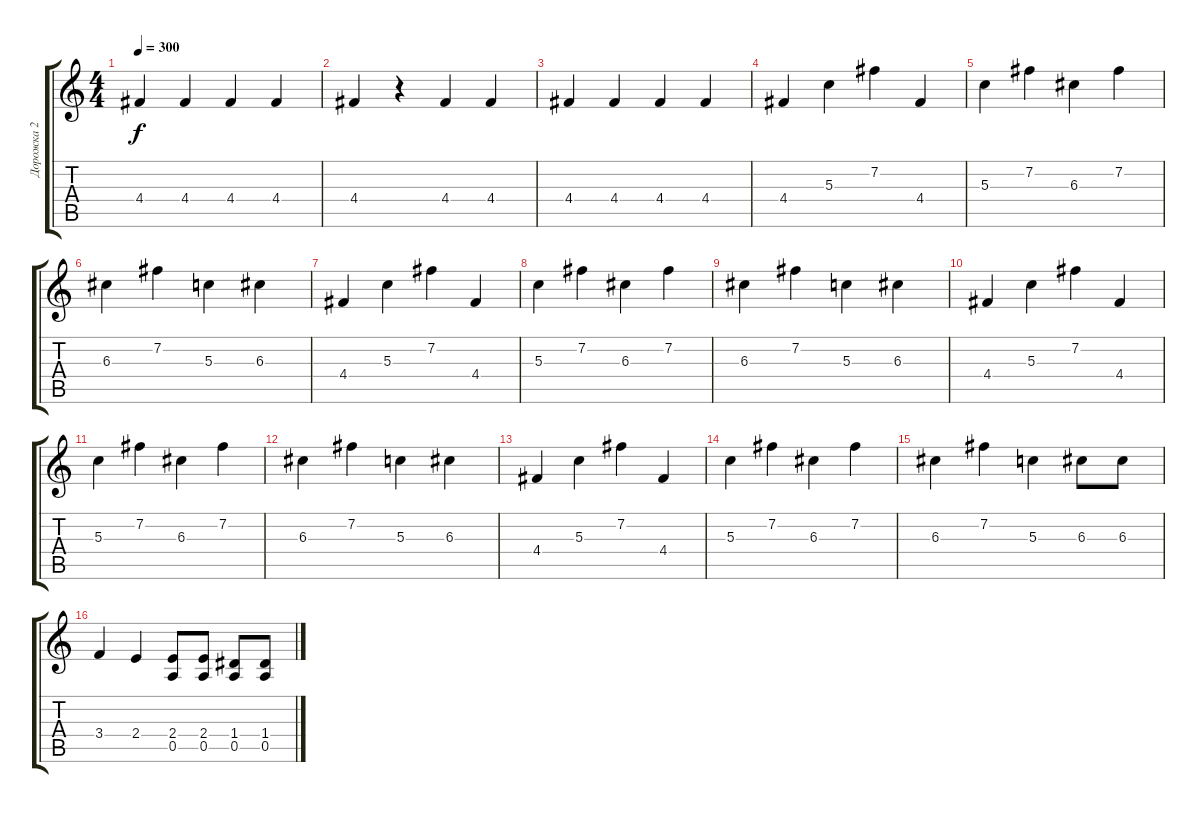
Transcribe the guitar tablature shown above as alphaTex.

\track ("Дорожка 2" "Дорожка 2") {instrument distortionguitar}
\staff {score tabs}
\tuning (E4 B3 G3 D3 A2 E2) {hide}
\ts (4 4)
\tempo 300
\clef g2
\ks c
4.4.4{dy f} 4.4.4 4.4.4 4.4.4 |
4.4.4 r.4 4.4.4 4.4.4 |
4.4.4 4.4.4 4.4.4 4.4.4 |
4.4.4 5.3.4 7.2.4 4.4.4 |
5.3.4 7.2.4 6.3.4 7.2.4 |
6.3.4 7.2.4 5.3.4 6.3.4 |
4.4.4 5.3.4 7.2.4 4.4.4 |
5.3.4 7.2.4 6.3.4 7.2.4 |
6.3.4 7.2.4 5.3.4 6.3.4 |
4.4.4 5.3.4 7.2.4 4.4.4 |
5.3.4 7.2.4 6.3.4 7.2.4 |
6.3.4 7.2.4 5.3.4 6.3.4 |
4.4.4 5.3.4 7.2.4 4.4.4 |
5.3.4 7.2.4 6.3.4 7.2.4 |
6.3.4 7.2.4 5.3.4 6.3.8 6.3.8 |
3.4.4 2.4.4 (2.4 0.5).8 (2.4 0.5).8 (1.4 0.5).8 (1.4 0.5).8
